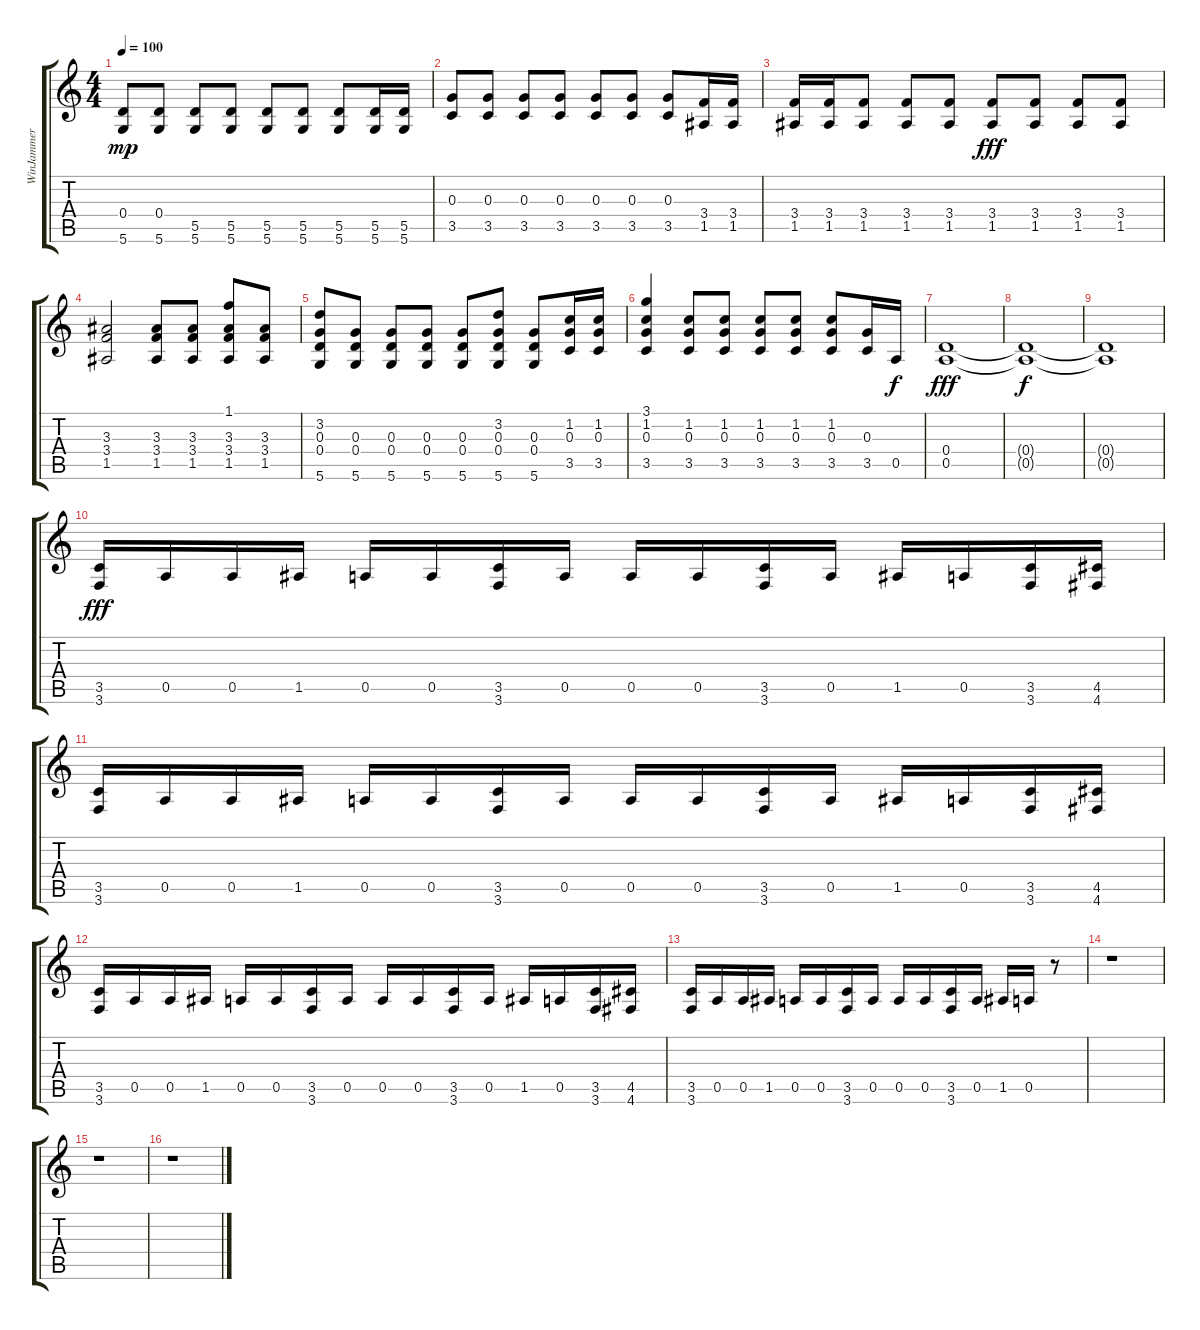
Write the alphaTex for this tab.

\track ("WinJammer Demo" "WinJammer ") {instrument distortionguitar}
\staff {score tabs}
\tuning (E4 B3 G3 D3 A2 D2) {hide}
\ts (4 4)
\tempo 100
\clef g2
\ks c
(0.4 5.6).8{dy mp} (0.4 5.6).8 (5.5 5.6).8 (5.5 5.6).8 (5.5 5.6).8 (5.5 5.6).8 (5.5 5.6).8 (5.5 5.6).16 (5.5 5.6).16 |
(0.3 3.5).8 (0.3 3.5).8 (0.3 3.5).8 (0.3 3.5).8 (0.3 3.5).8 (0.3 3.5).8 (0.3 3.5).8 (3.4 1.5).16 (3.4 1.5).16 |
(3.4 1.5).16 (3.4 1.5).16 (3.4 1.5).8 (3.4 1.5).8 (3.4 1.5).8 (3.4 1.5).8{dy fff} (3.4 1.5).8 (3.4 1.5).8 (3.4 1.5).8 |
(3.3 3.4 1.5).2 (3.3 3.4 1.5).8 (3.3 3.4 1.5).8 (1.1 3.3 3.4 1.5).8 (3.3 3.4 1.5).8 |
(3.2 0.3 0.4 5.6).8 (0.3 0.4 5.6).8 (0.3 0.4 5.6).8 (0.3 0.4 5.6).8 (0.3 0.4 5.6).8 (3.2 0.3 0.4 5.6).8 (0.3 0.4 5.6).8 (1.2 0.3 3.5).16 (1.2 0.3 3.5).16 |
(3.1 1.2 0.3 3.5).4 (1.2 0.3 3.5).8 (1.2 0.3 3.5).8 (1.2 0.3 3.5).8 (1.2 0.3 3.5).8 (1.2 0.3 3.5).8 (0.3 3.5).16 0.5.16{dy f} |
(0.4 0.5).1{dy fff} |
(0.4{t} 0.5{t}).1{dy f} |
(0.4{t} 0.5{t}).1 |
(3.5 3.6).16{dy fff} 0.5.16 0.5.16 1.5.16 0.5.16 0.5.16 (3.5 3.6).16 0.5.16 0.5.16 0.5.16 (3.5 3.6).16 0.5.16 1.5.16 0.5.16 (3.5 3.6).16 (4.5 4.6).16 |
(3.5 3.6).16 0.5.16 0.5.16 1.5.16 0.5.16 0.5.16 (3.5 3.6).16 0.5.16 0.5.16 0.5.16 (3.5 3.6).16 0.5.16 1.5.16 0.5.16 (3.5 3.6).16 (4.5 4.6).16 |
(3.5 3.6).16 0.5.16 0.5.16 1.5.16 0.5.16 0.5.16 (3.5 3.6).16 0.5.16 0.5.16 0.5.16 (3.5 3.6).16 0.5.16 1.5.16 0.5.16 (3.5 3.6).16 (4.5 4.6).16 |
(3.5 3.6).16 0.5.16 0.5.16 1.5.16 0.5.16 0.5.16 (3.5 3.6).16 0.5.16 0.5.16 0.5.16 (3.5 3.6).16 0.5.16 1.5.16 0.5.16 r.8 |
r.1 |
r.1 |
r.1
